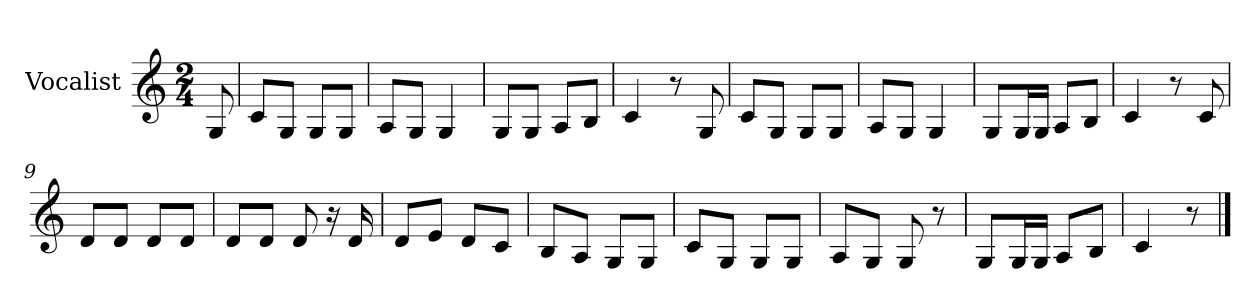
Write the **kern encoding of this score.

**kern
*part1
*staff1
*I"Vocalist
*k[]
*C:
*M2/4
=
8G
=1
8cL
8GJ
8GL
8GJ
=2
8AL
8GJ
4G
=3
8GL
8GJ
8AL
8BJ
=4
4c
8r
8G
=5
8cL
8GJ
8GL
8GJ
=6
8AL
8GJ
4G
=7
8GL
16GL
16GJJ
8AL
8BJ
=8
4c
8r
8c
=9
8dL
8dJ
8dL
8dJ
=10
8dL
8dJ
8d
16r
16d
=11
8dL
8eJ
8dL
8cJ
=12
8BL
8AJ
8GL
8GJ
=13
8cL
8GJ
8GL
8GJ
=14
8AL
8GJ
8G
8r
=15
8GL
16GL
16GJJ
8AL
8BJ
=16
4c
8r
==
*-
